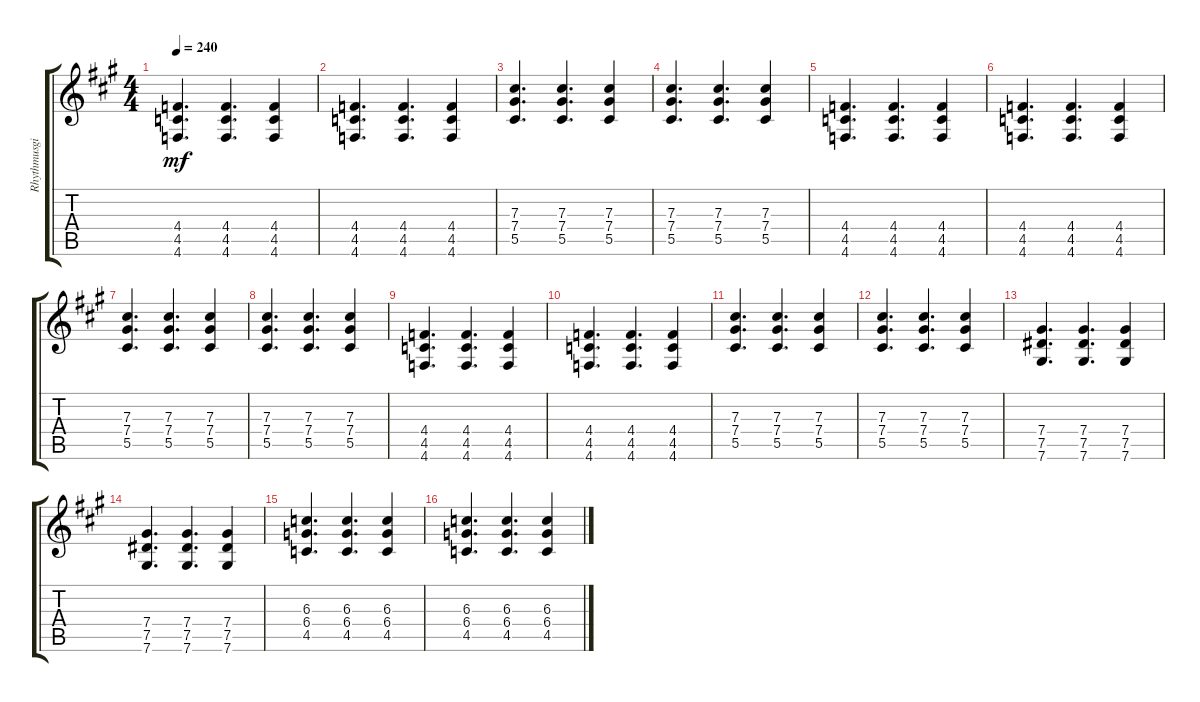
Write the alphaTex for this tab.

\track ("Rhythmusgit.1" "Rhythmusgi") {instrument distortionguitar}
\staff {score tabs}
\tuning (Eb4 Bb3 Gb3 Db3 Ab2 Db2) {hide}
\ts (4 4)
\tempo 240
\clef g2
\ks a
(4.4 4.5 4.6).4{d dy mf} (4.4 4.5 4.6).4{d} (4.4 4.5 4.6).4 |
(4.4 4.5 4.6).4{d} (4.4 4.5 4.6).4{d} (4.4 4.5 4.6).4 |
(7.3 7.4 5.5).4{d} (7.3 7.4 5.5).4{d} (7.3 7.4 5.5).4 |
(7.3 7.4 5.5).4{d} (7.3 7.4 5.5).4{d} (7.3 7.4 5.5).4 |
(4.4 4.5 4.6).4{d} (4.4 4.5 4.6).4{d} (4.4 4.5 4.6).4 |
(4.4 4.5 4.6).4{d} (4.4 4.5 4.6).4{d} (4.4 4.5 4.6).4 |
(7.3 7.4 5.5).4{d} (7.3 7.4 5.5).4{d} (7.3 7.4 5.5).4 |
(7.3 7.4 5.5).4{d} (7.3 7.4 5.5).4{d} (7.3 7.4 5.5).4 |
(4.4 4.5 4.6).4{d} (4.4 4.5 4.6).4{d} (4.4 4.5 4.6).4 |
(4.4 4.5 4.6).4{d} (4.4 4.5 4.6).4{d} (4.4 4.5 4.6).4 |
(7.3 7.4 5.5).4{d} (7.3 7.4 5.5).4{d} (7.3 7.4 5.5).4 |
(7.3 7.4 5.5).4{d} (7.3 7.4 5.5).4{d} (7.3 7.4 5.5).4 |
(7.4 7.5 7.6).4{d} (7.4 7.5 7.6).4{d} (7.4 7.5 7.6).4 |
(7.4 7.5 7.6).4{d} (7.4 7.5 7.6).4{d} (7.4 7.5 7.6).4 |
(6.3 6.4 4.5).4{d} (6.3 6.4 4.5).4{d} (6.3 6.4 4.5).4 |
(6.3 6.4 4.5).4{d} (6.3 6.4 4.5).4{d} (6.3 6.4 4.5).4
